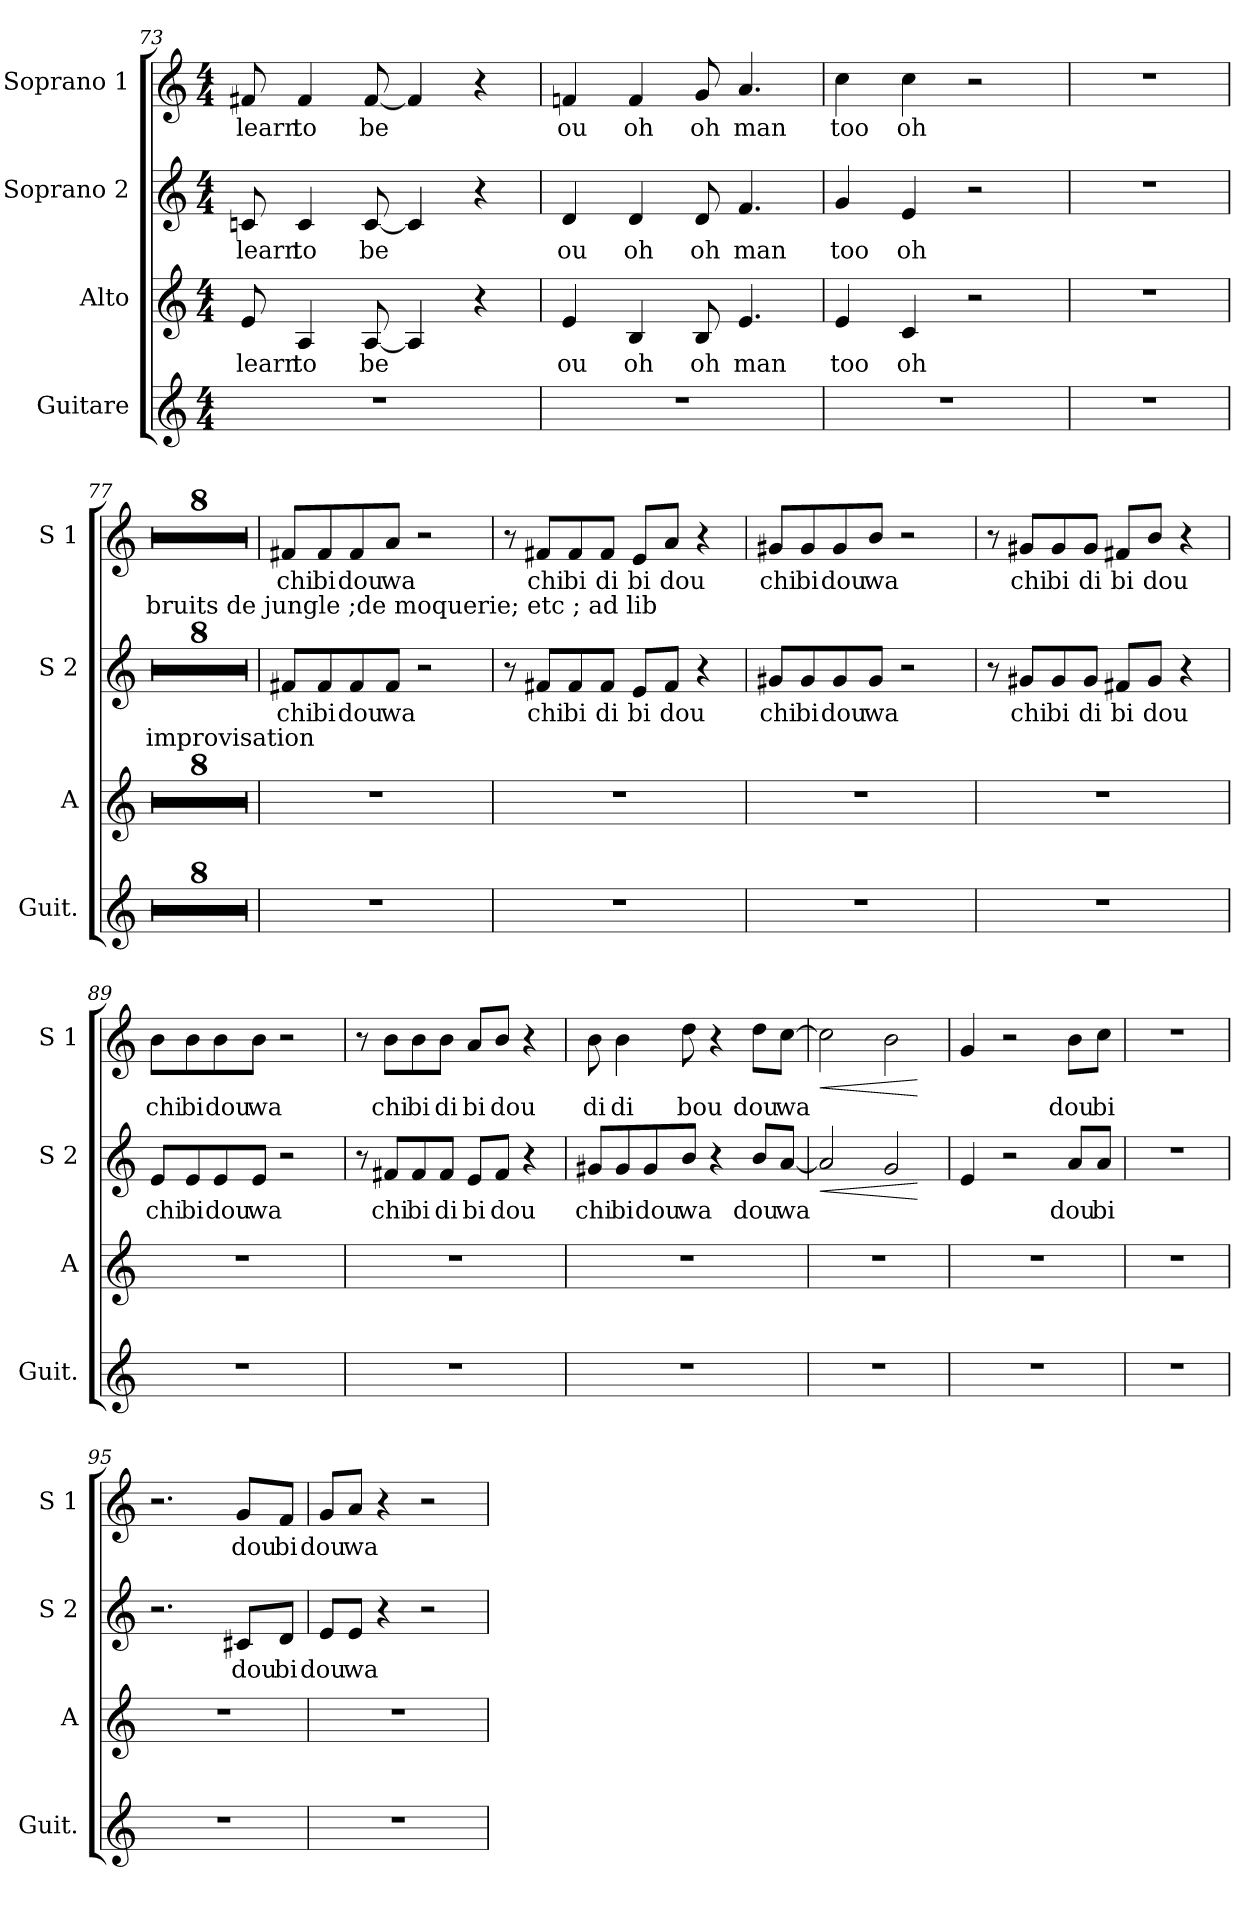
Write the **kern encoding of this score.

**kern	**kern	**text	**kern	**text	**dynam	**kern	**text	**dynam
*part4	*part3	*part3	*part2	*part2	*part2	*part1	*part1	*part1
*staff4	*staff3	*staff3	*staff2	*staff2	*staff2	*staff1	*staff1	*staff1
*I"Guitare	*I"Alto	*	*I"Soprano 2	*	*	*I"Soprano 1	*	*
*I'Guit.	*I'A	*	*I'S 2	*	*	*I'S 1	*	*
!!LO:PB:g=z
*clefG2	*clefG2	*	*clefG2	*	*	*clefG2	*	*
*ITrd7c12	*	*	*	*	*	*	*	*
*k[]	*k[]	*	*k[]	*	*	*k[]	*	*
*C:	*C:	*	*C:	*	*	*C:	*	*
*M4/4	*M4/4	*	*M4/4	*	*	*M4/4	*	*
=73	=73	=73	=73	=73	=73	=73	=73	=73
!	!	!LO:LY:b	!	!LO:LY:b	!	!	!LO:LY:b	!
1r	8e/	learn	8cn/	learn	.	8f#X/	learn	.
!	!	!LO:LY:b	!	!LO:LY:b	!	!	!LO:LY:b	!
.	4A/	to	4c/	to	.	4f#/	to	.
!	!	!LO:LY:b	!	!LO:LY:b	!	!	!LO:LY:b	!
.	[8A/	be	[8c/	be	.	[8f#/	be	.
.	4A/]	.	4c/]	.	.	4f#/]	.	.
.	4r	.	4r	.	.	4r	.	.
=74	=74	=74	=74	=74	=74	=74	=74	=74
!	!	!LO:LY:b	!	!LO:LY:b	!	!	!LO:LY:b	!
1r	4e/	ou	4d/	ou	.	4fn/	ou	.
!	!	!LO:LY:b	!	!LO:LY:b	!	!	!LO:LY:b	!
.	4B/	oh	4d/	oh	.	4f/	oh	.
!	!	!LO:LY:b	!	!LO:LY:b	!	!	!LO:LY:b	!
.	8B/	oh	8d/	oh	.	8g/	oh	.
!	!	!LO:LY:b	!	!LO:LY:b	!	!	!LO:LY:b	!
.	4.e/	man	4.f/	man	.	4.a/	man	.
=75	=75	=75	=75	=75	=75	=75	=75	=75
!	!	!LO:LY:b	!	!LO:LY:b	!	!	!LO:LY:b	!
1r	4e/	too	4g/	too	.	4cc\	too	.
!	!	!LO:LY:b	!	!LO:LY:b	!	!	!LO:LY:b	!
.	4c/	oh	4e/	oh	.	4cc\	oh	.
.	2r	.	2r	.	.	2r	.	.
=76	=76	=76	=76	=76	=76	=76	=76	=76
1r	1r	.	1r	.	.	1r	.	.
!!LO:LB:g=z
=77	=77	=77	=77	=77	=77	=77	=77	=77
!	!	!	!LO:TX:a:t=bruits de jungle ;de moquerie; etc ; ad lib	!	!	!	!	!
!	!LO:TX:a:t=improvisation	!	!	!	!	!	!	!
1r	1r	.	1r	.	.	1r	.	.
=78	=78	=78	=78	=78	=78	=78	=78	=78
1r	1r	.	1r	.	.	1r	.	.
=79	=79	=79	=79	=79	=79	=79	=79	=79
1r	1r	.	1r	.	.	1r	.	.
=80	=80	=80	=80	=80	=80	=80	=80	=80
1r	1r	.	1r	.	.	1r	.	.
!!LO:LB:g=z
=81	=81	=81	=81	=81	=81	=81	=81	=81
1r	1r	.	1r	.	.	1r	.	.
=82	=82	=82	=82	=82	=82	=82	=82	=82
1r	1r	.	1r	.	.	1r	.	.
=83	=83	=83	=83	=83	=83	=83	=83	=83
1r	1r	.	1r	.	.	1r	.	.
=84	=84	=84	=84	=84	=84	=84	=84	=84
1r	1r	.	1r	.	.	1r	.	.
!!LO:PB:g=z
=85	=85	=85	=85	=85	=85	=85	=85	=85
!	!	!	!	!LO:LY:b	!	!	!LO:LY:b	!
1r	1r	.	8f#X/L	chi	.	8f#X/L	chi	.
!	!	!	!	!LO:LY:b	!	!	!LO:LY:b	!
.	.	.	8f#/	bi	.	8f#/	bi	.
!	!	!	!	!LO:LY:b	!	!	!LO:LY:b	!
.	.	.	8f#/	dou	.	8f#/	dou	.
!	!	!	!	!LO:LY:b	!	!	!LO:LY:b	!
.	.	.	8f#/J	wa	.	8a/J	wa	.
.	.	.	2r	.	.	2r	.	.
=86	=86	=86	=86	=86	=86	=86	=86	=86
1r	1r	.	8r	.	.	8r	.	.
!	!	!	!	!LO:LY:b	!	!	!LO:LY:b	!
.	.	.	8f#X/L	chi	.	8f#X/L	chi	.
!	!	!	!	!LO:LY:b	!	!	!LO:LY:b	!
.	.	.	8f#/	bi	.	8f#/	bi	.
!	!	!	!	!LO:LY:b	!	!	!LO:LY:b	!
.	.	.	8f#/J	di	.	8f#/J	di	.
!	!	!	!	!LO:LY:b	!	!	!LO:LY:b	!
.	.	.	8e/L	bi	.	8e/L	bi	.
!	!	!	!	!LO:LY:b	!	!	!LO:LY:b	!
.	.	.	8f#/J	dou	.	8a/J	dou	.
.	.	.	4r	.	.	4r	.	.
=87	=87	=87	=87	=87	=87	=87	=87	=87
!	!	!	!	!LO:LY:b	!	!	!LO:LY:b	!
1r	1r	.	8g#X/L	chi	.	8g#X/L	chi	.
!	!	!	!	!LO:LY:b	!	!	!LO:LY:b	!
.	.	.	8g#/	bi	.	8g#/	bi	.
!	!	!	!	!LO:LY:b	!	!	!LO:LY:b	!
.	.	.	8g#/	dou	.	8g#/	dou	.
!	!	!	!	!LO:LY:b	!	!	!LO:LY:b	!
.	.	.	8g#/J	wa	.	8b/J	wa	.
.	.	.	2r	.	.	2r	.	.
=88	=88	=88	=88	=88	=88	=88	=88	=88
1r	1r	.	8r	.	.	8r	.	.
!	!	!	!	!LO:LY:b	!	!	!LO:LY:b	!
.	.	.	8g#X/L	chi	.	8g#X/L	chi	.
!	!	!	!	!LO:LY:b	!	!	!LO:LY:b	!
.	.	.	8g#/	bi	.	8g#/	bi	.
!	!	!	!	!LO:LY:b	!	!	!LO:LY:b	!
.	.	.	8g#/J	di	.	8g#/J	di	.
!	!	!	!	!LO:LY:b	!	!	!LO:LY:b	!
.	.	.	8f#X/L	bi	.	8f#X/L	bi	.
!	!	!	!	!LO:LY:b	!	!	!LO:LY:b	!
.	.	.	8g#/J	dou	.	8b/J	dou	.
.	.	.	4r	.	.	4r	.	.
!!LO:LB:g=z
=89	=89	=89	=89	=89	=89	=89	=89	=89
!	!	!	!	!LO:LY:b	!	!	!LO:LY:b	!
1r	1r	.	8e/L	chi	.	8b\L	chi	.
!	!	!	!	!LO:LY:b	!	!	!LO:LY:b	!
.	.	.	8e/	bi	.	8b\	bi	.
!	!	!	!	!LO:LY:b	!	!	!LO:LY:b	!
.	.	.	8e/	dou	.	8b\	dou	.
!	!	!	!	!LO:LY:b	!	!	!LO:LY:b	!
.	.	.	8e/J	wa	.	8b\J	wa	.
.	.	.	2r	.	.	2r	.	.
=90	=90	=90	=90	=90	=90	=90	=90	=90
1r	1r	.	8r	.	.	8r	.	.
!	!	!	!	!LO:LY:b	!	!	!LO:LY:b	!
.	.	.	8f#X/L	chi	.	8b\L	chi	.
!	!	!	!	!LO:LY:b	!	!	!LO:LY:b	!
.	.	.	8f#/	bi	.	8b\	bi	.
!	!	!	!	!LO:LY:b	!	!	!LO:LY:b	!
.	.	.	8f#/J	di	.	8b\J	di	.
!	!	!	!	!LO:LY:b	!	!	!LO:LY:b	!
.	.	.	8e/L	bi	.	8a/L	bi	.
!	!	!	!	!LO:LY:b	!	!	!LO:LY:b	!
.	.	.	8f#/J	dou	.	8b/J	dou	.
.	.	.	4r	.	.	4r	.	.
=91	=91	=91	=91	=91	=91	=91	=91	=91
!	!	!	!	!LO:LY:b	!	!	!LO:LY:b	!
1r	1r	.	8g#X/L	chi	.	8b\	di	.
!	!	!	!	!LO:LY:b	!	!	!LO:LY:b	!
.	.	.	8g#/	bi	.	4b\	di	.
!	!	!	!	!LO:LY:b	!	!	!	!
.	.	.	8g#/	dou	.	.	.	.
!	!	!	!	!LO:LY:b	!	!	!LO:LY:b	!
.	.	.	8b/J	wa	.	8dd\	bou	.
.	.	.	4r	.	.	4r	.	.
!	!	!	!	!LO:LY:b	!	!	!LO:LY:b	!
.	.	.	8b/L	dou	.	8dd\L	dou	.
!	!	!	!	!LO:LY:b	!	!	!LO:LY:b	!
.	.	.	[8a/J	wa	.	[8cc\J	wa	.
=92	=92	=92	=92	=92	=92	=92	=92	=92
!	!	!	!	!	!LO:HP:b	!	!	!LO:HP:b
1r	1r	.	2a/]	.	<	2cc\]	.	<
.	.	.	2g/	.	.	2b\	.	.
.	.	.	.	.	[	.	.	[
!!LO:LB:g=z
=93	=93	=93	=93	=93	=93	=93	=93	=93
1r	1r	.	4e/	.	.	4g/	.	.
.	.	.	2r	.	.	2r	.	.
!	!	!	!	!LO:LY:b	!	!	!LO:LY:b	!
.	.	.	8a/L	dou	.	8b\L	dou	.
!	!	!	!	!LO:LY:b	!	!	!LO:LY:b	!
.	.	.	8a/J	bi	.	8cc\J	bi	.
=94	=94	=94	=94	=94	=94	=94	=94	=94
1r	1r	.	1r	.	.	1r	.	.
=95	=95	=95	=95	=95	=95	=95	=95	=95
1r	1r	.	2.r	.	.	2.r	.	.
!	!	!	!	!LO:LY:b	!	!	!LO:LY:b	!
.	.	.	8c#X/L	dou	.	8g/L	dou	.
!	!	!	!	!LO:LY:b	!	!	!LO:LY:b	!
.	.	.	8d/J	bi	.	8f/J	bi	.
=96	=96	=96	=96	=96	=96	=96	=96	=96
!	!	!	!	!LO:LY:b	!	!	!LO:LY:b	!
1r	1r	.	8e/L	dou	.	8g/L	dou	.
!	!	!	!	!LO:LY:b	!	!	!LO:LY:b	!
.	.	.	8e/J	wa	.	8a/J	wa	.
.	.	.	4r	.	.	4r	.	.
.	.	.	2r	.	.	2r	.	.
=	=	=	=	=	=	=	=	=
*-	*-	*-	*-	*-	*-	*-	*-	*-
